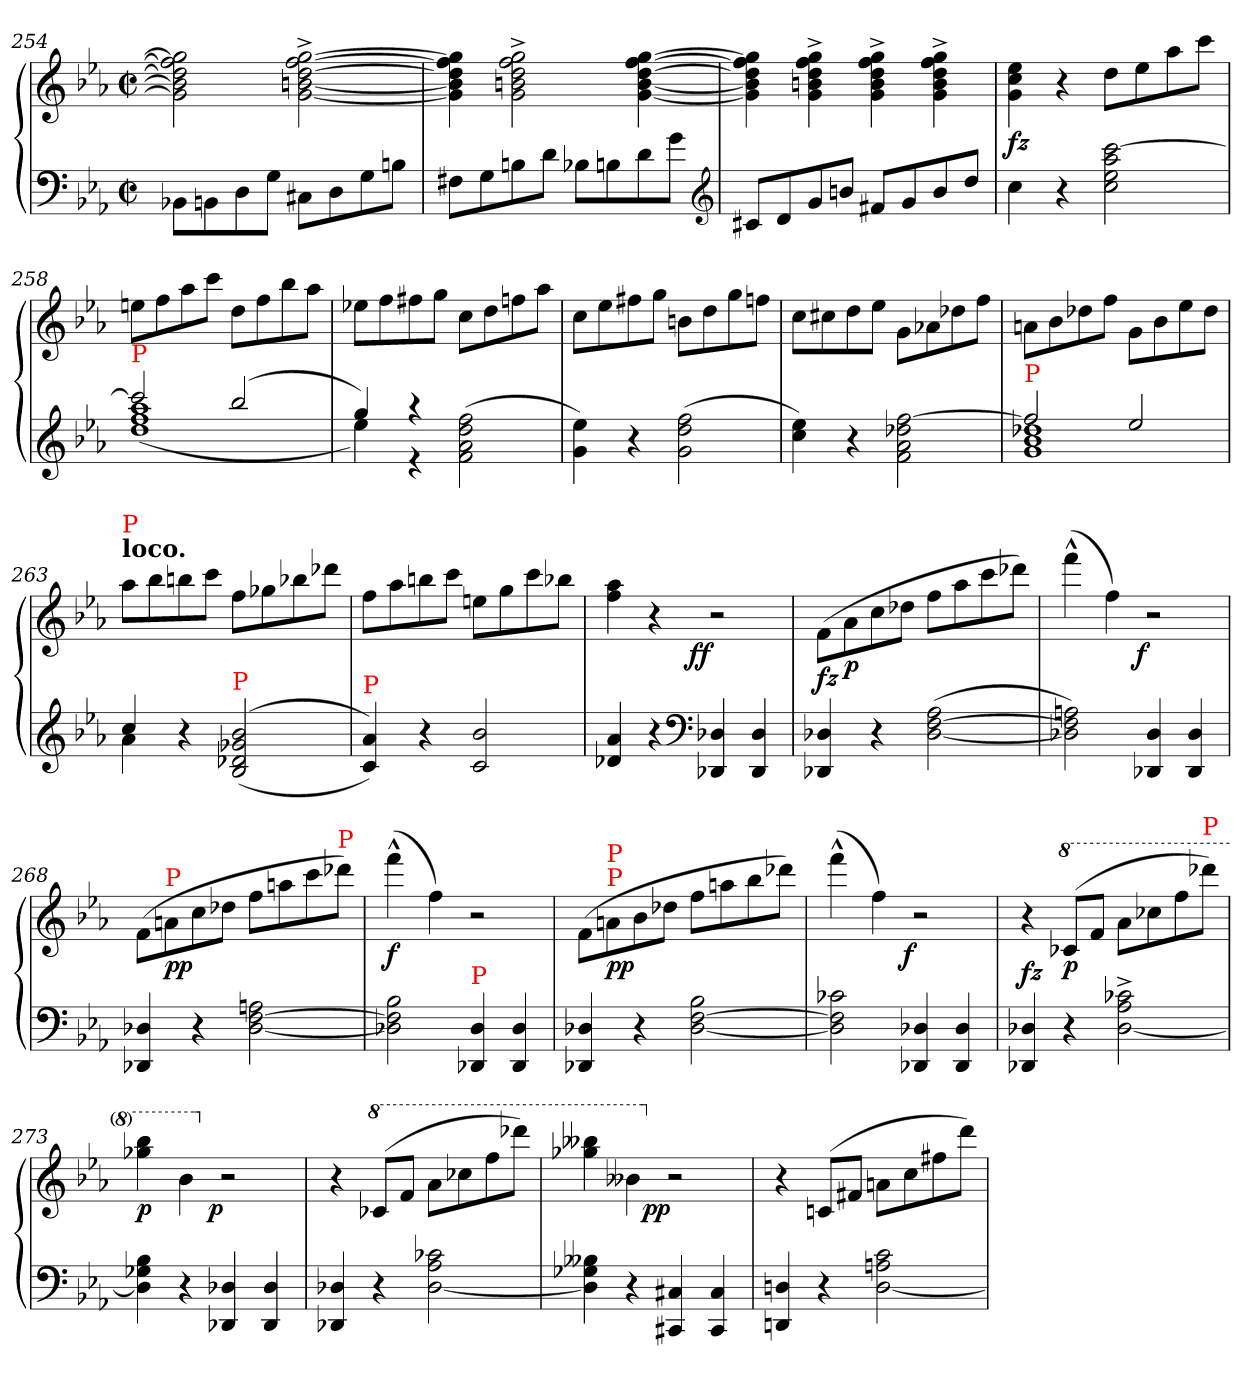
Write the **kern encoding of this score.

**kern	**kern	**dynam
*part1	*part1	*part1
*staff2	*staff1	*staff1/2
*clefF4	*clefG2	*
*k[b-e-a-]	*k[b-e-a-]	*
*c:	*c:	*
*M2/2	*M2/2	*
*met(c|)	*met(c|)	*
=254	=254	=254
8BB-X\L	2gg] 2ff] 2dd] 2b] 2g]	.
8BBn\	.	.
8D\	.	.
8G\J	.	.
8C#XL	[2gg^< [2ff^< [2dd^< [2bn^< [2g^<	.
8D	.	.
8G	.	.
8BnJ	.	.
=255	=255	=255
8F#XL	4gg] 4ff] 4dd] 4b] 4g]	.
8G	.	.
8Bn	2gg^< 2ff^< 2dd^< 2bn^< 2g^<	.
8dJ	.	.
8B-XL	.	.
8Bn	.	.
8d	[4gg [4ff [4dd [4b [4g	.
8gJ	.	.
*clefG2	*	*
=256	=256	=256
8c#XL	4gg] 4ff] 4dd] 4b] 4g]	.
8d	.	.
8g	4gg^< 4ff^< 4dd^< 4bn^< 4g^<	.
8bnJ	.	.
8f#XL	4gg^< 4ff^< 4dd^< 4b^< 4g^<	.
8g	.	.
8b	4gg^< 4ff^< 4dd^< 4b^< 4g^<	.
8ddJ	.	.
=257	=257	=257
!	!	!LO:DY:b
4cc	4ee- 4cc 4g	fz
4r	4r	.
[2ccc 2aa- 2ee- 2cc	8ddL	.
.	8ee-	.
.	8aa-	.
.	8cccJ	.
=258	=258	=258
*^	*	*
!LO:TX:a:color=red:t=P	!	!	!
2ccc]	(1aa- 1ff 1dd	8eenL	.
.	.	8ff	.
.	.	8aa-	.
.	.	8cccJ	.
(2bb-	.	8ddL	.
.	.	8ff	.
.	.	8bb-	.
.	.	8aa-J	.
=259	=259	=259	=259
4gg)	4ee-)	8ee-XL	.
.	.	8ff	.
4r	4r	8ff#X	.
.	.	8ggJ	.
2ryy	(2ff 2dd 2a- 2f	8ccL	.
.	.	8dd	.
.	.	8ffn	.
.	.	8aa-J	.
*v	*v	*	*
=260	=260	=260
4ee- 4g)	8ccL	.
.	8ee-	.
4r	8ff#X	.
.	8ggJ	.
(2ff 2dd 2g	8bnL	.
.	8dd	.
.	8gg	.
.	8ffnJ	.
=261	=261	=261
4ee- 4cc)	8ccL	.
.	8cc#X	.
4r	8dd	.
.	8ee-J	.
[2ff 2dd-X 2a- 2f	8gL	.
.	8a-X	.
.	8dd-X	.
.	8ffJ	.
=262	=262	=262
*^	*	*
!LO:TX:a:color=red:t=P	!	!	!
2ff]	1dd-X 1b- 1g	8anL	.
.	.	8b-	.
.	.	8dd-X	.
.	.	8ffJ	.
2ee-	.	8gL	.
.	.	8b-	.
.	.	8ee-	.
.	.	8dd-J	.
=263	=263	=263	=263
!	!	!LO:TX:a:B:t=loco.	!
!	!	!LO:TX:a:color=red:t=P	!
4cc	4a-	8aa-L	.
.	.	8bb-	.
4r	2.ryy	8bbn	.
.	.	8cccJ	.
!LO:TX:a:color=red:t=P	!	!	!
(>(>2b- 2g-X 2d-X 2B-	.	8ffL	.
.	.	8gg-X	.
.	.	8bb-X	.
.	.	8ddd-XJ	.
*v	*v	*	*
=264	=264	=264
!LO:TX:a:color=red:t=P	!	!
4a- 4c))	8ffL	.
.	8aa-	.
4r	8bbn	.
.	8cccJ	.
2b- 2c	8eenL	.
.	8gg	.
.	8ccc	.
.	8bb-XJ	.
=265	=265	=265
4a- 4d-X	4aa- 4ff	.
4r	4r	.
*clefF4	*	*
!	!	!LO:DY:b:rj
4D-X 4DD-X	2r	ff
4D- 4DD-	.	.
=266	=266	=266
!	!	!LO:DY:b
4D-X 4DD-X	(8f\L	fz
!	!	!LO:DY:b
.	8a-\	p
4r	8cc\	.
.	8dd-X\J	.
(2A- [2F [2D-	8ffL	.
.	8aa-	.
.	8ccc	.
.	8ddd-XJ)	.
=267	=267	=267
2An 2F] 2D-X])	(4fff^^	.
.	4ff)	.
!	!	!LO:DY:b:rj
4D- 4DD-X	2r	f
4D- 4DD-	.	.
=268	=268	=268
!	!	!LO:DY:b
!	!	!LO:DY:n=1:b
4D-X 4DD-X	(8f\L	fz fz
!	!LO:TX:a:color=red:t=P	!
!	!	!LO:DY:n=2:b
!	!	!LO:DY:n=3:b
.	8an\	p p
4r	8cc\	.
.	8dd-X\J	.
2An [2F [2D-	8ffL	.
.	8aan	.
.	8ccc	.
!	!LO:TX:a:color=red:t=P	!
.	8ddd-XJ)	.
=269	=269	=269
!	!	!LO:DY:b
2B- 2F] 2D-X]	(4fff^^	f
.	4ff)	.
!LO:TX:a:color=red:t=P	!	!
4D- 4DD-X	2r	.
4D- 4DD-	.	.
=270	=270	=270
!	!	!LO:DY:b
!	!	!LO:DY:n=1:b
4D-X 4DD-X	(8f\L	fz fz
!	!LO:TX:a:color=red:t=P	!
!	!LO:TX:a:color=red:t=P	!
!	!	!LO:DY:n=2:b
!	!	!LO:DY:n=3:b
.	8an\	p p
4r	8b-\	.
.	8dd-X\J	.
2B- [2F [2D-	8ffL	.
.	8aan	.
.	8bb-	.
.	8ddd-XJ)	.
=271	=271	=271
2c-X 2F] 2D-]	(4fff^^	.
.	4ff)	.
!	!	!LO:DY:b:rj
4D-X 4DD-X	2r	f
4D- 4DD-	.	.
=272	=272	=272
!	!	!LO:DY:b
4D-X 4DD-X	4r	fz
*	*8va	*
!	!	!LO:DY:b
4r	(8cc-XL	p
.	8ffJ	.
2c-X^< 2A-^< [2D-^<	8aa-L	.
.	8ccc-X	.
.	8fff	.
!	!LO:TX:a:color=red:t=P	!
.	8dddd-XJ)	.
=273	=273	=273
!	!	!LO:DY:b
4B- 4G-X 4D-]	4bbb- 4ggg-X	p
4r	4bb-	.
*	*X8va	*
!	!	!LO:DY:b:rj
4D-X 4DD-X	2r	p
4D- 4DD-	.	.
=274	=274	=274
4D-X 4DD-X	4r	.
*	*8va	*
4r	(8cc-XL	.
.	8ffJ	.
2c-X 2A- [2D-	8aa-L	.
.	8ccc-X	.
.	8fff	.
.	8dddd-XJ)	.
=275	=275	=275
4B--X 4G-X 4D-]	4bbb--X 4ggg-X	.
4r	4bb--X	.
*	*X8va	*
!	!	!LO:DY:b:rj
4C#X 4CC#X	2r	pp
4C# 4CC#	.	.
=276	=276	=276
4Dn 4DDn	4r	.
4r	(8cnL	.
.	8f#XJ	.
2c 2An [2D	8anL	.
.	8cc	.
.	8ff#X	.
.	8dddJ)	.
=	=	=
*-	*-	*-
